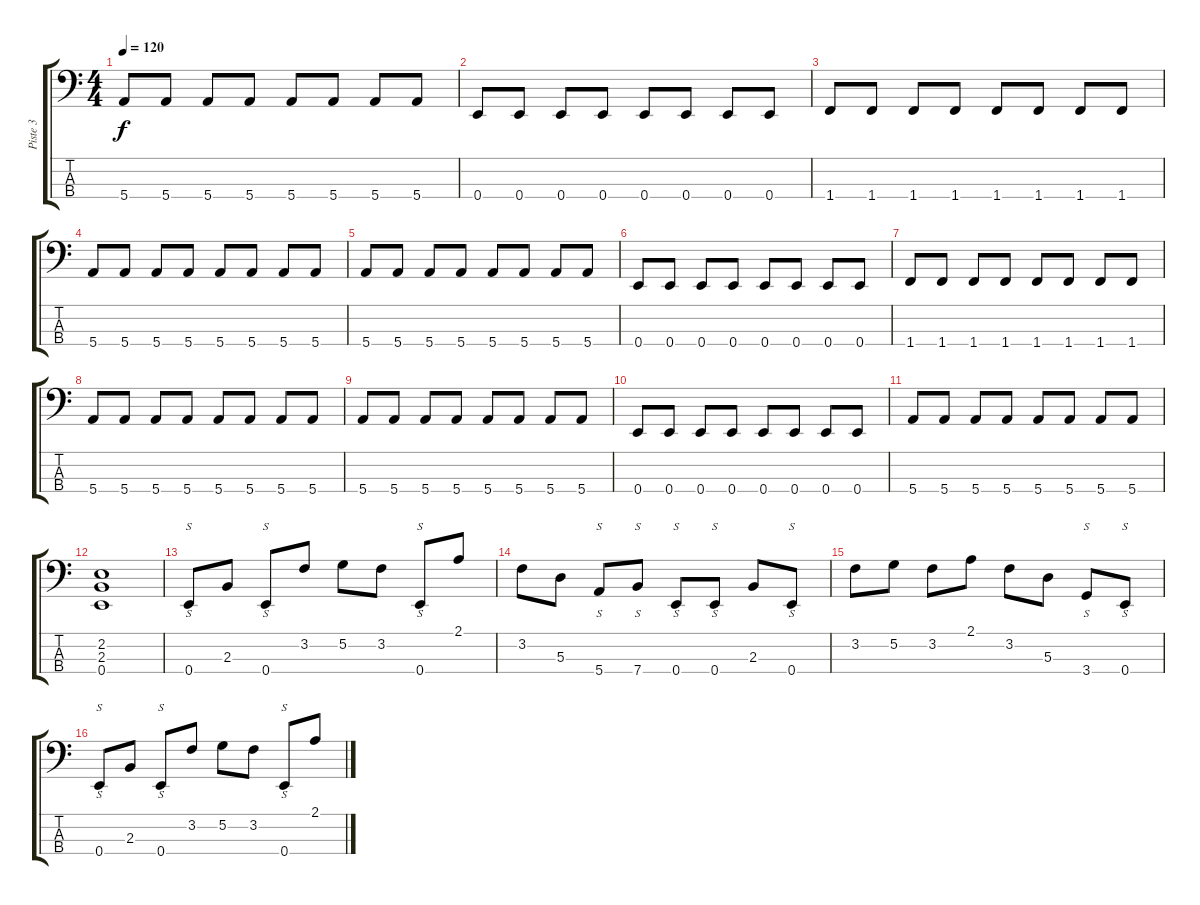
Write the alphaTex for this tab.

\track ("Piste 3" "Piste 3") {instrument acousticbass}
\staff {score tabs}
\tuning (G2 D2 A1 E1) {hide}
\ts (4 4)
\tempo 120
\clef f4
\ks c
5.4.8{dy f} 5.4.8 5.4.8 5.4.8 5.4.8 5.4.8 5.4.8 5.4.8 |
0.4.8 0.4.8 0.4.8 0.4.8 0.4.8 0.4.8 0.4.8 0.4.8 |
1.4.8 1.4.8 1.4.8 1.4.8 1.4.8 1.4.8 1.4.8 1.4.8 |
5.4.8 5.4.8 5.4.8 5.4.8 5.4.8 5.4.8 5.4.8 5.4.8 |
5.4.8 5.4.8 5.4.8 5.4.8 5.4.8 5.4.8 5.4.8 5.4.8 |
0.4.8 0.4.8 0.4.8 0.4.8 0.4.8 0.4.8 0.4.8 0.4.8 |
1.4.8 1.4.8 1.4.8 1.4.8 1.4.8 1.4.8 1.4.8 1.4.8 |
5.4.8 5.4.8 5.4.8 5.4.8 5.4.8 5.4.8 5.4.8 5.4.8 |
5.4.8 5.4.8 5.4.8 5.4.8 5.4.8 5.4.8 5.4.8 5.4.8 |
0.4.8 0.4.8 0.4.8 0.4.8 0.4.8 0.4.8 0.4.8 0.4.8 |
5.4.8 5.4.8 5.4.8 5.4.8 5.4.8 5.4.8 5.4.8 5.4.8 |
(2.2 2.3 0.4).1 |
0.4.8{s volume 16} 2.3.8 0.4.8{s} 3.2.8 5.2.8 3.2.8 0.4.8{s} 2.1.8 |
3.2.8 5.3.8 5.4.8{s} 7.4.8{s} 0.4.8{s} 0.4.8{s} 2.3.8 0.4.8{s} |
3.2.8 5.2.8 3.2.8 2.1.8 3.2.8 5.3.8 3.4.8{s} 0.4.8{s} |
0.4.8{s} 2.3.8 0.4.8{s} 3.2.8 5.2.8 3.2.8 0.4.8{s} 2.1.8
